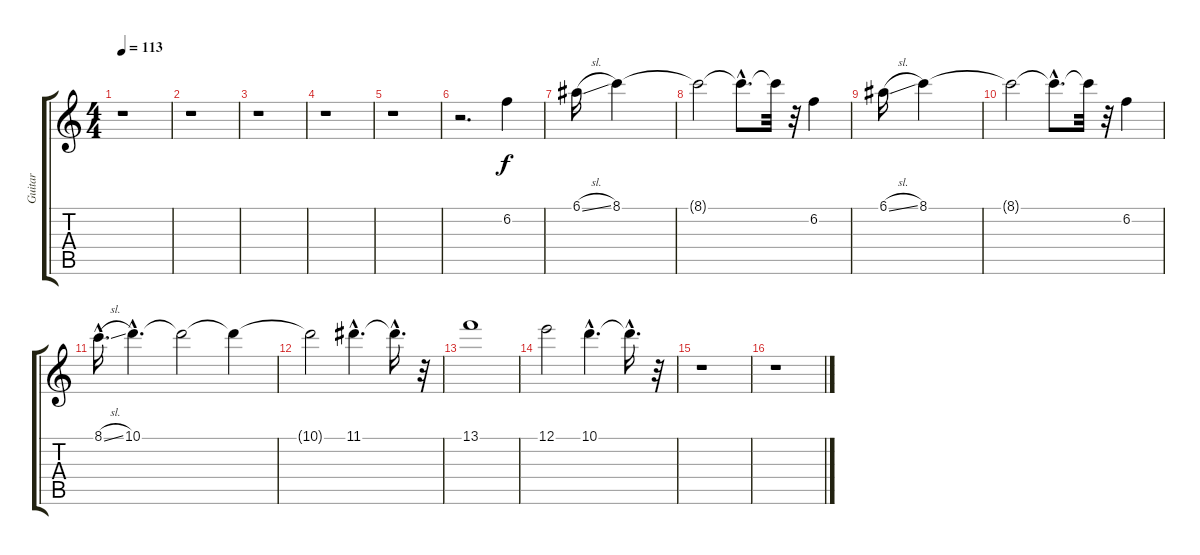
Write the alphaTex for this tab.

\track ("Guitar" "Guitar") {instrument electricguitarclean}
\staff {score tabs}
\tuning (E4 B3 G3 D3 A2 E2) {hide}
\ts (4 4)
\tempo 113
\clef g2
\ks c
r.1{dy mf} |
r.1 |
r.1 |
r.1 |
r.1 |
r.2{d} 6.2.4{dy f} |
6.1{sl}.16 8.1.4 |
8.1{t}.2 8.1{hac t}.8{d} 8.1{t}.32 r.32 6.2.4 |
6.1{sl}.16 8.1.4 |
8.1{t}.2 8.1{hac t}.8{d} 8.1{t}.32 r.32 6.2.4 |
8.1{sl hac}.16{d} 10.1{hac}.4{d} 10.1{t}.2 10.1{t}.4 |
10.1{t}.2 11.1{hac}.4{d} 11.1{hac t}.16{d} r.32 |
13.1.1 |
12.1.2 10.1{hac}.4{d} 10.1{hac t}.16{d} r.32 |
r.1 |
r.1
